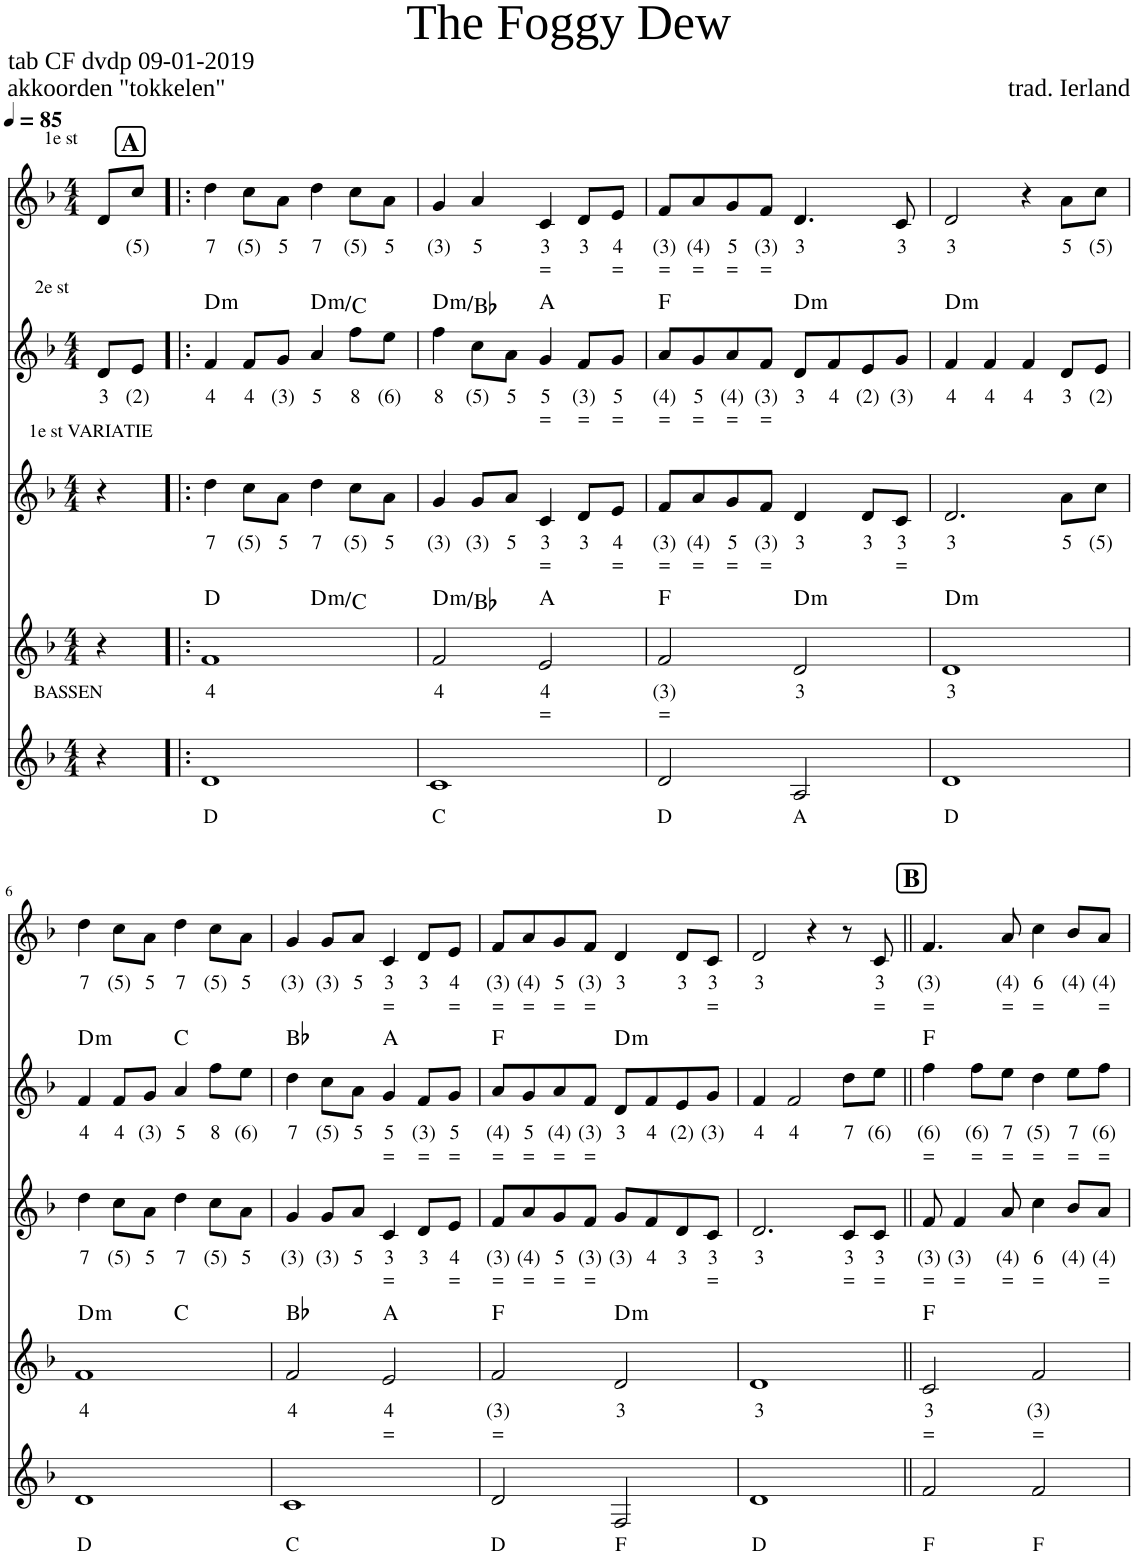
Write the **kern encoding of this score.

**kern	**text	**kern	**text	**text	**kern	**text	**text	**kern	**text	**text	**harte	**kern	**text	**text
*part5	*part5	*part4	*part4	*part4	*part3	*part3	*part3	*part2	*part2	*part2	*part2	*part1	*part1	*part1
*staff5	*staff5	*staff4	*staff4	*staff4	*staff3	*staff3	*staff3	*staff2	*staff2	*staff2	*	*staff1	*staff1	*staff1
*I"Stem	*	*I"Stem	*	*	*I"Stem	*	*	*I"Voice	*	*	*	*I"Voice	*	*
*clefG2	*	*clefG2	*	*	*clefG2	*	*	*clefG2	*	*	*	*clefG2	*	*
*k[b-]	*	*k[b-]	*	*	*k[b-]	*	*	*k[b-]	*	*	*	*k[b-]	*	*
*M4/4	*	*M4/4	*	*	*M4/4	*	*	*M4/4	*	*	*	*M4/4	*	*
*MM85	*	*MM85	*	*	*MM85	*	*	*MM85	*	*	*	*MM85	*	*
=1	=1	=1	=1	=1	=1	=1	=1	=1	=1	=1	=1	=1	=1	=1
!	!	!	!	!	!	!	!	!	!	!	!	!LO:TX:a:t=1e st	!	!
!	!	!	!	!	!	!	!	!LO:TX:a:t=2e st	!	!	!	!	!	!
!	!	!	!	!	!LO:TX:a:t=1e st VARIATIE	!	!	!	!	!	!	!	!	!
!LO:TX:a:t=BASSEN	!	!	!	!	!	!	!	!	!	!	!	!	!	!
!	!	!	!	!	!	!	!	!	!LO:LY:b	!	!	!	!	!
4r	.	4r	.	.	4r	.	.	8d/L	3	.	.	8d/L	.	.
!	!	!	!	!	!	!	!	!	!LO:LY:b	!	!	!	!LO:LY:b	!
.	.	.	.	.	.	.	.	8e/J	(2)	.	.	8cc/J	(5)	.
!!LO:REH:place=s1:a:B:cj:fs=14:t=A
=2!|:	=2!|:	=2!|:	=2!|:	=2!|:	=2!|:	=2!|:	=2!|:	=2!|:	=2!|:	=2!|:	=2!|:	=2!|:	=2!|:	=2!|:
!	!LO:LY:b	!	!LO:LY:b	!	!	!LO:LY:b	!	!	!LO:LY:b	!	!LO:H:kt=m	!	!LO:LY:b	!
1d	D	1f	4	.	4dd\	7	.	4f/	4	.	D:min	4dd\	7	.
!	!	!	!	!	!	!LO:LY:b	!	!	!LO:LY:b	!	!	!	!LO:LY:b	!
.	.	.	.	.	8cc\L	(5)	.	8f/L	4	.	.	8cc\L	(5)	.
!	!	!	!	!	!	!LO:LY:b	!	!	!LO:LY:b	!	!	!	!LO:LY:b	!
.	.	.	.	.	8a\J	5	.	8g/J	(3)	.	.	8a\J	5	.
!	!	!	!	!	!	!LO:LY:b	!	!	!LO:LY:b	!	!LO:H:kt=m	!	!LO:LY:b	!
.	.	.	.	.	4dd\	7	.	4a/	5	.	D:min/b7	4dd\	7	.
!	!	!	!	!	!	!LO:LY:b	!	!	!LO:LY:b	!	!	!	!LO:LY:b	!
.	.	.	.	.	8cc\L	(5)	.	8ff\L	8	.	.	8cc\L	(5)	.
!	!	!	!	!	!	!LO:LY:b	!	!	!LO:LY:b	!	!	!	!LO:LY:b	!
.	.	.	.	.	8a\J	5	.	8ee\J	(6)	.	.	8a\J	5	.
=3	=3	=3	=3	=3	=3	=3	=3	=3	=3	=3	=3	=3	=3	=3
!	!LO:LY:b	!	!LO:LY:b	!	!	!LO:LY:b	!	!	!LO:LY:b	!	!LO:H:kt=m	!	!LO:LY:b	!
1c	C	2f/	4	.	4g/	(3)	.	4ff\	8	.	D:min/b6	4g/	(3)	.
!	!	!	!	!	!	!LO:LY:b	!	!	!LO:LY:b	!	!	!	!LO:LY:b	!
.	.	.	.	.	8g/L	(3)	.	8cc\L	(5)	.	.	4a/	5	.
!	!	!	!	!	!	!LO:LY:b	!	!	!LO:LY:b	!	!	!	!	!
.	.	.	.	.	8a/J	5	.	8a\J	5	.	.	.	.	.
!	!	!	!LO:LY:b	!LO:LY:b	!	!LO:LY:b	!LO:LY:b	!	!LO:LY:b	!LO:LY:b	!	!	!LO:LY:b	!LO:LY:b
.	.	2e/	4	=	4c/	3	=	4g/	5	=	A:maj	4c/	3	=
!	!	!	!	!	!	!LO:LY:b	!	!	!LO:LY:b	!LO:LY:b	!	!	!LO:LY:b	!
.	.	.	.	.	8d/L	3	.	8f/L	(3)	=	.	8d/L	3	.
!	!	!	!	!	!	!LO:LY:b	!LO:LY:b	!	!LO:LY:b	!LO:LY:b	!	!	!LO:LY:b	!LO:LY:b
.	.	.	.	.	8e/J	4	=	8g/J	5	=	.	8e/J	4	=
=4	=4	=4	=4	=4	=4	=4	=4	=4	=4	=4	=4	=4	=4	=4
!	!LO:LY:b	!	!LO:LY:b	!LO:LY:b	!	!LO:LY:b	!LO:LY:b	!	!LO:LY:b	!LO:LY:b	!	!	!LO:LY:b	!LO:LY:b
2d/	D	2f/	(3)	=	8f/L	(3)	=	8a/L	(4)	=	F:maj	8f/L	(3)	=
!	!	!	!	!	!	!LO:LY:b	!LO:LY:b	!	!LO:LY:b	!LO:LY:b	!	!	!LO:LY:b	!LO:LY:b
.	.	.	.	.	8a/	(4)	=	8g/	5	=	.	8a/	(4)	=
!	!	!	!	!	!	!LO:LY:b	!LO:LY:b	!	!LO:LY:b	!LO:LY:b	!	!	!LO:LY:b	!LO:LY:b
.	.	.	.	.	8g/	5	=	8a/	(4)	=	.	8g/	5	=
!	!	!	!	!	!	!LO:LY:b	!LO:LY:b	!	!LO:LY:b	!LO:LY:b	!	!	!LO:LY:b	!LO:LY:b
.	.	.	.	.	8f/J	(3)	=	8f/J	(3)	=	.	8f/J	(3)	=
!	!LO:LY:b	!	!LO:LY:b	!	!	!LO:LY:b	!	!	!LO:LY:b	!	!LO:H:kt=m	!	!LO:LY:b	!
2A/	A	2d/	3	.	4d/	3	.	8d/L	3	.	D:min	4.d/	3	.
!	!	!	!	!	!	!	!	!	!LO:LY:b	!	!	!	!	!
.	.	.	.	.	.	.	.	8f/	4	.	.	.	.	.
!	!	!	!	!	!	!LO:LY:b	!	!	!LO:LY:b	!	!	!	!	!
.	.	.	.	.	8d/L	3	.	8e/	(2)	.	.	.	.	.
!	!	!	!	!	!	!LO:LY:b	!LO:LY:b	!	!LO:LY:b	!	!	!	!LO:LY:b	!
.	.	.	.	.	8c/J	3	=	8g/J	(3)	.	.	8c/	3	.
=5	=5	=5	=5	=5	=5	=5	=5	=5	=5	=5	=5	=5	=5	=5
!	!LO:LY:b	!	!LO:LY:b	!	!	!LO:LY:b	!	!	!LO:LY:b	!	!LO:H:kt=m	!	!LO:LY:b	!
1d	D	1d	3	.	2.d/	3	.	4f/	4	.	D:min	2d/	3	.
!	!	!	!	!	!	!	!	!	!LO:LY:b	!	!	!	!	!
.	.	.	.	.	.	.	.	4f/	4	.	.	.	.	.
!	!	!	!	!	!	!	!	!	!LO:LY:b	!	!	!	!	!
.	.	.	.	.	.	.	.	4f/	4	.	.	4r	.	.
!	!	!	!	!	!	!LO:LY:b	!	!	!LO:LY:b	!	!	!	!LO:LY:b	!
.	.	.	.	.	8a\L	5	.	8d/L	3	.	.	8a\L	5	.
!	!	!	!	!	!	!LO:LY:b	!	!	!LO:LY:b	!	!	!	!LO:LY:b	!
.	.	.	.	.	8cc\J	(5)	.	8e/J	(2)	.	.	8cc\J	(5)	.
!!LO:LB:g=z
=6	=6	=6	=6	=6	=6	=6	=6	=6	=6	=6	=6	=6	=6	=6
!	!LO:LY:b	!	!LO:LY:b	!	!	!LO:LY:b	!	!	!LO:LY:b	!	!LO:H:kt=m	!	!LO:LY:b	!
1d	D	1f	4	.	4dd\	7	.	4f/	4	.	D:min	4dd\	7	.
!	!	!	!	!	!	!LO:LY:b	!	!	!LO:LY:b	!	!	!	!LO:LY:b	!
.	.	.	.	.	8cc\L	(5)	.	8f/L	4	.	.	8cc\L	(5)	.
!	!	!	!	!	!	!LO:LY:b	!	!	!LO:LY:b	!	!	!	!LO:LY:b	!
.	.	.	.	.	8a\J	5	.	8g/J	(3)	.	.	8a\J	5	.
!	!	!	!	!	!	!LO:LY:b	!	!	!LO:LY:b	!	!	!	!LO:LY:b	!
.	.	.	.	.	4dd\	7	.	4a/	5	.	C:maj	4dd\	7	.
!	!	!	!	!	!	!LO:LY:b	!	!	!LO:LY:b	!	!	!	!LO:LY:b	!
.	.	.	.	.	8cc\L	(5)	.	8ff\L	8	.	.	8cc\L	(5)	.
!	!	!	!	!	!	!LO:LY:b	!	!	!LO:LY:b	!	!	!	!LO:LY:b	!
.	.	.	.	.	8a\J	5	.	8ee\J	(6)	.	.	8a\J	5	.
=7	=7	=7	=7	=7	=7	=7	=7	=7	=7	=7	=7	=7	=7	=7
!	!LO:LY:b	!	!LO:LY:b	!	!	!LO:LY:b	!	!	!LO:LY:b	!	!	!	!LO:LY:b	!
1c	C	2f/	4	.	4g/	(3)	.	4dd\	7	.	Bb:maj	4g/	(3)	.
!	!	!	!	!	!	!LO:LY:b	!	!	!LO:LY:b	!	!	!	!LO:LY:b	!
.	.	.	.	.	8g/L	(3)	.	8cc\L	(5)	.	.	8g/L	(3)	.
!	!	!	!	!	!	!LO:LY:b	!	!	!LO:LY:b	!	!	!	!LO:LY:b	!
.	.	.	.	.	8a/J	5	.	8a\J	5	.	.	8a/J	5	.
!	!	!	!LO:LY:b	!LO:LY:b	!	!LO:LY:b	!LO:LY:b	!	!LO:LY:b	!LO:LY:b	!	!	!LO:LY:b	!LO:LY:b
.	.	2e/	4	=	4c/	3	=	4g/	5	=	A:maj	4c/	3	=
!	!	!	!	!	!	!LO:LY:b	!	!	!LO:LY:b	!LO:LY:b	!	!	!LO:LY:b	!
.	.	.	.	.	8d/L	3	.	8f/L	(3)	=	.	8d/L	3	.
!	!	!	!	!	!	!LO:LY:b	!LO:LY:b	!	!LO:LY:b	!LO:LY:b	!	!	!LO:LY:b	!LO:LY:b
.	.	.	.	.	8e/J	4	=	8g/J	5	=	.	8e/J	4	=
=8	=8	=8	=8	=8	=8	=8	=8	=8	=8	=8	=8	=8	=8	=8
!	!LO:LY:b	!	!LO:LY:b	!LO:LY:b	!	!LO:LY:b	!LO:LY:b	!	!LO:LY:b	!LO:LY:b	!	!	!LO:LY:b	!LO:LY:b
2d/	D	2f/	(3)	=	8f/L	(3)	=	8a/L	(4)	=	F:maj	8f/L	(3)	=
!	!	!	!	!	!	!LO:LY:b	!LO:LY:b	!	!LO:LY:b	!LO:LY:b	!	!	!LO:LY:b	!LO:LY:b
.	.	.	.	.	8a/	(4)	=	8g/	5	=	.	8a/	(4)	=
!	!	!	!	!	!	!LO:LY:b	!LO:LY:b	!	!LO:LY:b	!LO:LY:b	!	!	!LO:LY:b	!LO:LY:b
.	.	.	.	.	8g/	5	=	8a/	(4)	=	.	8g/	5	=
!	!	!	!	!	!	!LO:LY:b	!LO:LY:b	!	!LO:LY:b	!LO:LY:b	!	!	!LO:LY:b	!LO:LY:b
.	.	.	.	.	8f/J	(3)	=	8f/J	(3)	=	.	8f/J	(3)	=
!	!LO:LY:b	!	!LO:LY:b	!	!	!LO:LY:b	!	!	!LO:LY:b	!	!LO:H:kt=m	!	!LO:LY:b	!
2F/	F	2d/	3	.	8g/L	(3)	.	8d/L	3	.	D:min	4d/	3	.
!	!	!	!	!	!	!LO:LY:b	!	!	!LO:LY:b	!	!	!	!	!
.	.	.	.	.	8f/	4	.	8f/	4	.	.	.	.	.
!	!	!	!	!	!	!LO:LY:b	!	!	!LO:LY:b	!	!	!	!LO:LY:b	!
.	.	.	.	.	8d/	3	.	8e/	(2)	.	.	8d/L	3	.
!	!	!	!	!	!	!LO:LY:b	!LO:LY:b	!	!LO:LY:b	!	!	!	!LO:LY:b	!LO:LY:b
.	.	.	.	.	8c/J	3	=	8g/J	(3)	.	.	8c/J	3	=
=9	=9	=9	=9	=9	=9	=9	=9	=9	=9	=9	=9	=9	=9	=9
!	!LO:LY:b	!	!LO:LY:b	!	!	!LO:LY:b	!	!	!LO:LY:b	!	!	!	!LO:LY:b	!
1d	D	1d	3	.	2.d/	3	.	4f/	4	.	.	2d/	3	.
!	!	!	!	!	!	!	!	!	!LO:LY:b	!	!	!	!	!
.	.	.	.	.	.	.	.	2f/	4	.	.	.	.	.
.	.	.	.	.	.	.	.	.	.	.	.	4r	.	.
!	!	!	!	!	!	!LO:LY:b	!LO:LY:b	!	!LO:LY:b	!	!	!	!	!
.	.	.	.	.	8c/L	3	=	8dd\L	7	.	.	8r	.	.
!	!	!	!	!	!	!LO:LY:b	!LO:LY:b	!	!LO:LY:b	!	!	!	!LO:LY:b	!LO:LY:b
.	.	.	.	.	8c/J	3	=	8ee\J	(6)	.	.	8c/	3	=
!!LO:REH:place=s1:a:B:cj:fs=14:t=B
=10||	=10||	=10||	=10||	=10||	=10||	=10||	=10||	=10||	=10||	=10||	=10||	=10||	=10||	=10||
!	!LO:LY:b	!	!LO:LY:b	!LO:LY:b	!	!LO:LY:b	!LO:LY:b	!	!LO:LY:b	!LO:LY:b	!	!	!LO:LY:b	!LO:LY:b
2f/	F	2c/	3	=	8f/	(3)	=	4ff\	(6)	=	F:maj	4.f/	(3)	=
!	!	!	!	!	!	!LO:LY:b	!LO:LY:b	!	!	!	!	!	!	!
.	.	.	.	.	4f/	(3)	=	.	.	.	.	.	.	.
!	!	!	!	!	!	!	!	!	!LO:LY:b	!LO:LY:b	!	!	!	!
.	.	.	.	.	.	.	.	8ff\L	(6)	=	.	.	.	.
!	!	!	!	!	!	!LO:LY:b	!LO:LY:b	!	!LO:LY:b	!LO:LY:b	!	!	!LO:LY:b	!LO:LY:b
.	.	.	.	.	8a/	(4)	=	8ee\J	7	=	.	8a/	(4)	=
!	!LO:LY:b	!	!LO:LY:b	!LO:LY:b	!	!LO:LY:b	!LO:LY:b	!	!LO:LY:b	!LO:LY:b	!	!	!LO:LY:b	!LO:LY:b
2f/	F	2f/	(3)	=	4cc\	6	=	4dd\	(5)	=	.	4cc\	6	=
!	!	!	!	!	!	!LO:LY:b	!	!	!LO:LY:b	!LO:LY:b	!	!	!LO:LY:b	!
.	.	.	.	.	8b-/L	(4)	.	8ee\L	7	=	.	8b-/L	(4)	.
!	!	!	!	!	!	!LO:LY:b	!LO:LY:b	!	!LO:LY:b	!LO:LY:b	!	!	!LO:LY:b	!LO:LY:b
.	.	.	.	.	8a/J	(4)	=	8ff\J	(6)	=	.	8a/J	(4)	=
=	=	=	=	=	=	=	=	=	=	=	=	=	=	=
*-	*-	*-	*-	*-	*-	*-	*-	*-	*-	*-	*-	*-	*-	*-
